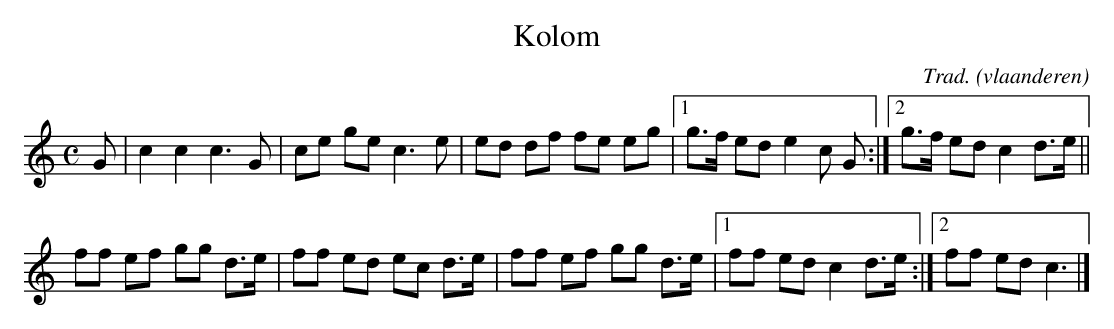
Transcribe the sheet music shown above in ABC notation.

X:1
T:Kolom
O:vlaanderen
C:Trad.
L:1/8
M:C
K:C
G | c2 c2 c3 G | ce ge c3 e | ed df fe eg |1 g>f ed e2 c G :|2 g>f ed c2 d>e ||
ff ef gg d>e | ff ed ec d>e | ff ef gg d>e |1 ff ed c2 d>e :|2 ff ed c3 |]
